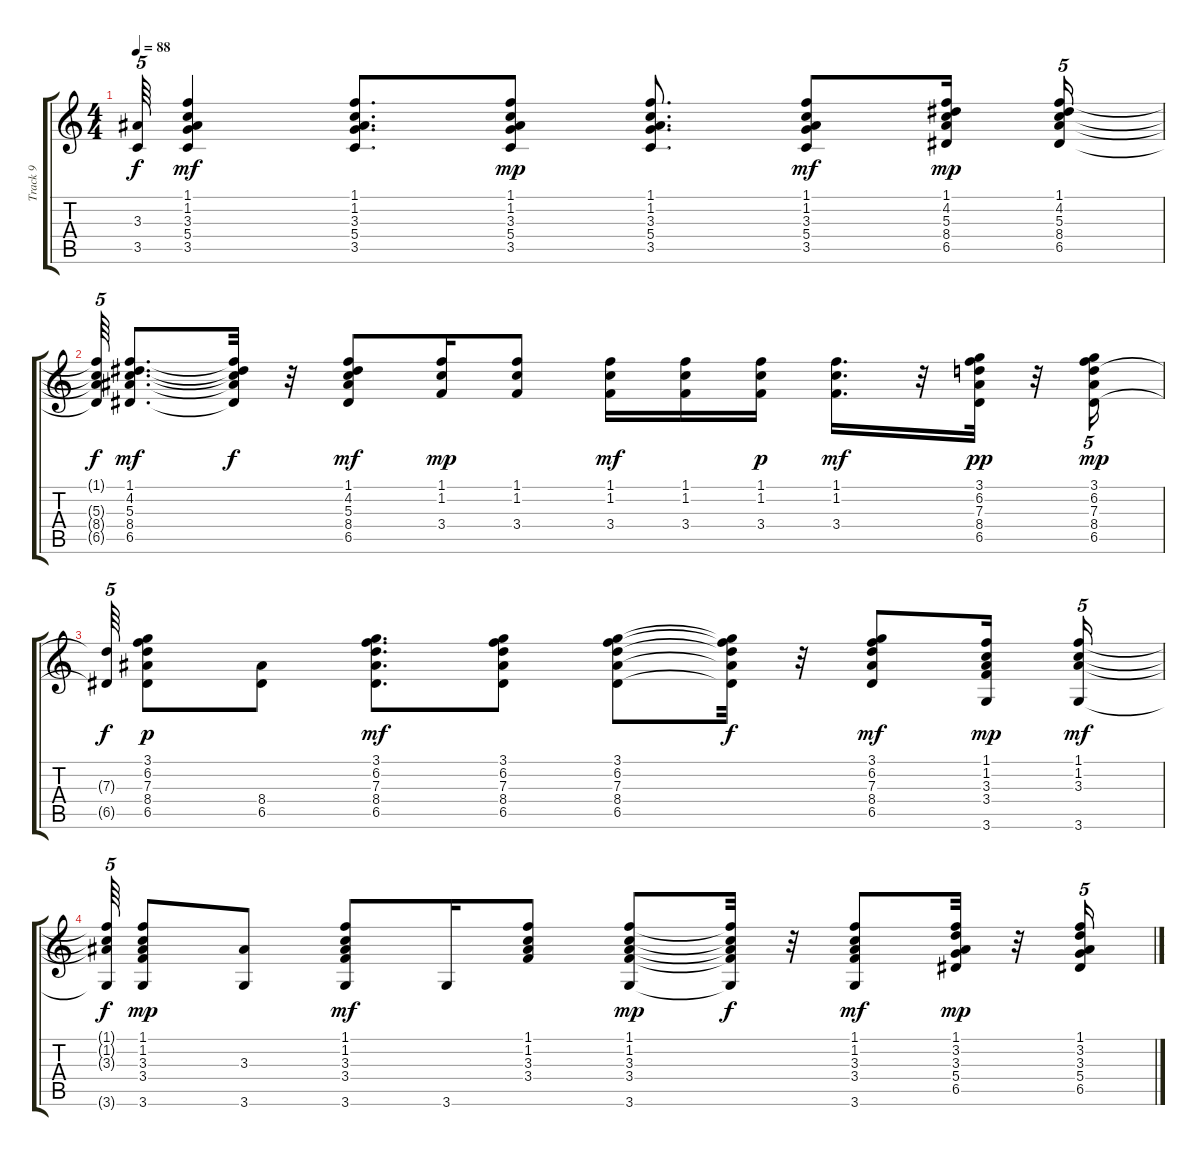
\track ("Track 9" "Track 9") {instrument acousticguitarsteel}
\staff {score tabs}
\tuning (E4 B3 G3 D3 A2 E2) {hide}
\ts (4 4)
\tempo 88
\clef g2
\ks c
(3.3{t} 3.5{t}).64{tu (5 4) dy f} (1.1 1.2 3.3 5.4 3.5).4{dy mf} (1.1 1.2 3.3 5.4 3.5).8{d} (1.1 1.2 3.3 5.4 3.5).8{dy mp} (1.1 1.2 3.3 5.4 3.5).8{d} (1.1 1.2 3.3 5.4 3.5).8{dy mf} (1.1 4.2 5.3 8.4 6.5).16{dy mp} (1.1 4.2 5.3 8.4 6.5).16{tu (5 4)} |
(1.1{t} 5.3{t} 8.4{t} 6.5{t}).64{tu (5 4) dy f} (1.1 4.2 5.3 8.4 6.5).8{d dy mf} (1.1{t} 4.2{t} 5.3{t} 8.4{t} 6.5{t}).32{dy f} r.32 (1.1 4.2 5.3 8.4 6.5).8{dy mf} (1.1 1.2 3.4).16{dy mp} (1.1 1.2 3.4).8 (1.1 1.2 3.4).16{dy mf} (1.1 1.2 3.4).16 (1.1 1.2 3.4).16{dy p} (1.1 1.2 3.4).16{d dy mf} r.32 (3.1 6.2 7.3 8.4 6.5).32{dy pp} r.32 (3.1 6.2 7.3 8.4 6.5).16{tu (5 4) dy mp} |
(7.3{t} 6.5{t}).64{tu (5 4) dy f} (3.1 6.2 7.3 8.4 6.5).8{dy p} (8.4 6.5).8 (3.1 6.2 7.3 8.4 6.5).8{d dy mf} (3.1 6.2 7.3 8.4 6.5).8 (3.1 6.2 7.3 8.4 6.5).8 (3.1{t} 6.2{t} 7.3{t} 8.4{t} 6.5{t}).32{dy f} r.32 (3.1 6.2 7.3 8.4 6.5).8{dy mf} (1.1 1.2 3.3 3.4 3.6).16{dy mp} (1.1 1.2 3.3 3.6).16{tu (5 4) dy mf} |
(1.1{t} 1.2{t} 3.3{t} 3.6{t}).64{tu (5 4) dy f} (1.1 1.2 3.3 3.4 3.6).8{dy mp} (3.3 3.6).8 (1.1 1.2 3.3 3.4 3.6).8{dy mf} 3.6.16 (1.1 1.2 3.3 3.4).8 (1.1 1.2 3.3 3.4 3.6).8{dy mp} (1.1{t} 1.2{t} 3.3{t} 3.4{t} 3.6{t}).32{dy f} r.32 (1.1 1.2 3.3 3.4 3.6).8{dy mf} (1.1 3.2 3.3 5.4 6.5).32{dy mp} r.32 (1.1 3.2 3.3 5.4 6.5).16{tu (5 4)}
